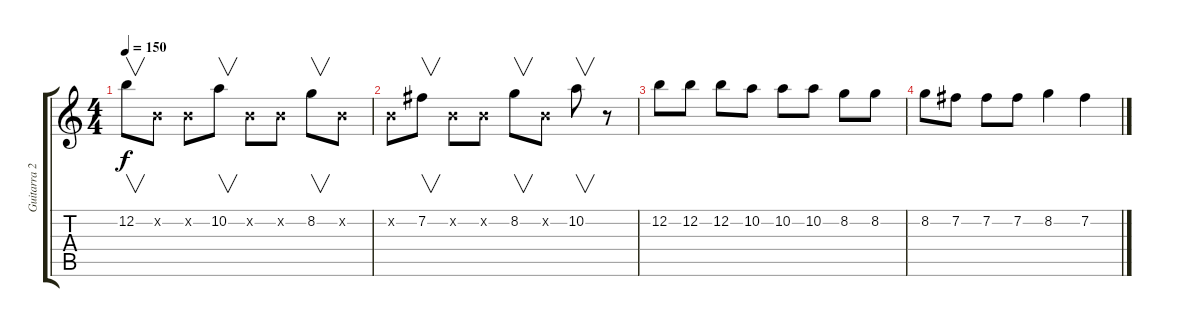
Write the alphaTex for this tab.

\track ("Guitarra 2" "Guitarra 2") {instrument distortionguitar}
\staff {score tabs}
\tuning (E4 B3 G3 D3 A2 E2) {hide}
\ts (4 4)
\tempo 150
\clef g2
\ks c
12.2.8{v dy f} 0.2{x}.8 0.2{x}.8 10.2.8{v} 0.2{x}.8 0.2{x}.8 8.2.8{v} 0.2{x}.8 |
0.2{x}.8 7.2.8{v} 0.2{x}.8 0.2{x}.8 8.2.8{v} 0.2{x}.8 10.2.8{v} r.8 |
12.2.8 12.2.8 12.2.8 10.2.8 10.2.8 10.2.8 8.2.8 8.2.8 |
8.2.8 7.2.8 7.2.8 7.2.8 8.2.4 7.2.4
